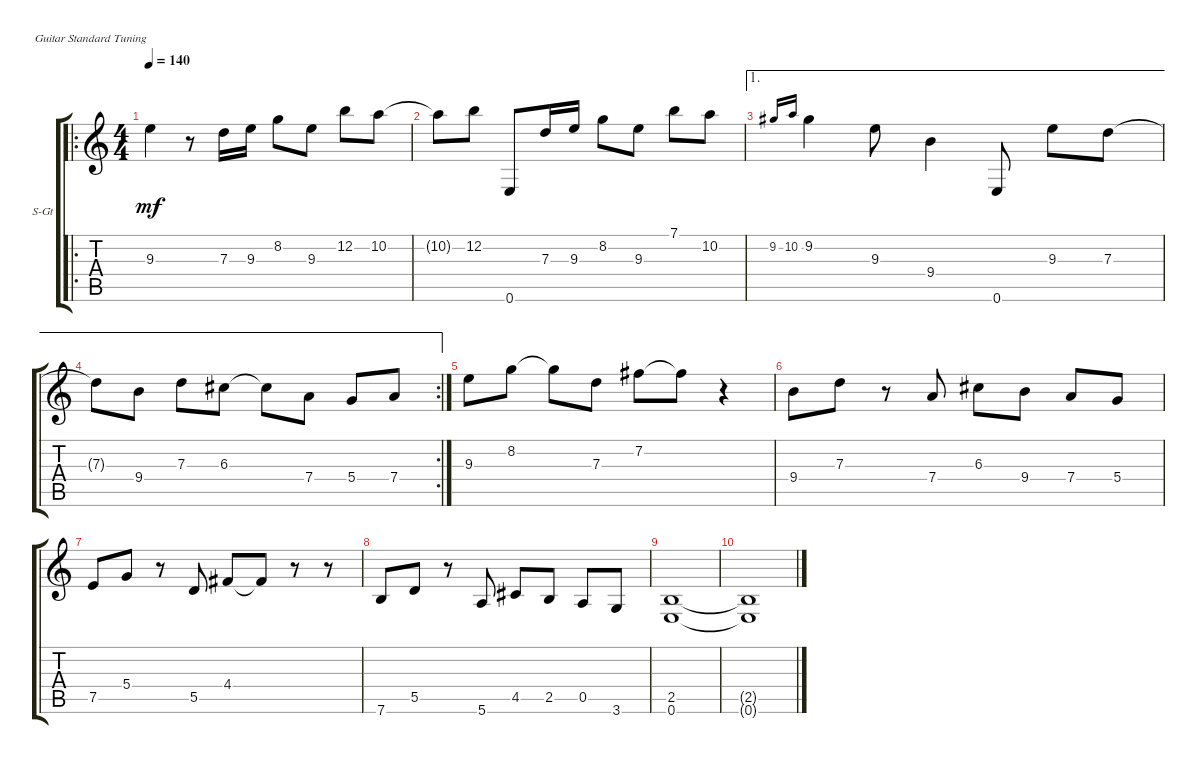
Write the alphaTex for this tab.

\defaultSystemsLayout 4
\bracketExtendMode groupsimilarinstruments
\firstSystemTrackNameOrientation horizontal
\otherSystemsTrackNameOrientation horizontal
\track ("Steel Guitar" "S-Gt") {instrument acousticguitarsteel}
\staff {score tabs}
\tuning (E4 B3 G3 D3 A2 E2)
\ro
\ts (4 4)
\tempo 140
\clef g2
\ks c
9.3.4{dy mf} r.8 7.3.16 9.3.16 8.2.8 9.3.8 12.2.8 10.2.8 |
10.2{t}.8 12.2.8 0.6.8 7.3.16 9.3.16 8.2.8 9.3.8 7.1.8 10.2.8 |
\ae 1
9.2.16{gr onbeat} 10.2.16{gr onbeat} 9.2.4 9.3.8 9.4.4 0.6.8 9.3.8 7.3.8 |
\ae 1
\rc 2
7.3{t}.8 9.4.8 7.3.8 6.3.8 6.3{t}.8 7.4.8 5.4.8 7.4.8 |
9.3.8 8.2.8 8.2{t}.8 7.3.8 7.2.8 7.2{t}.8 r.4 |
9.4.8 7.3.8 r.8 7.4.8 6.3.8 9.4.8 7.4.8 5.4.8 |
7.5.8 5.4.8 r.8 5.5.8 4.4.8 4.4{t}.8 r.8 r.8 |
7.6.8 5.5.8 r.8 5.6.8 4.5.8 2.5.8 0.5.8 3.6.8 |
(0.6 2.5).1 |
(0.6{t} 2.5{t}).1
